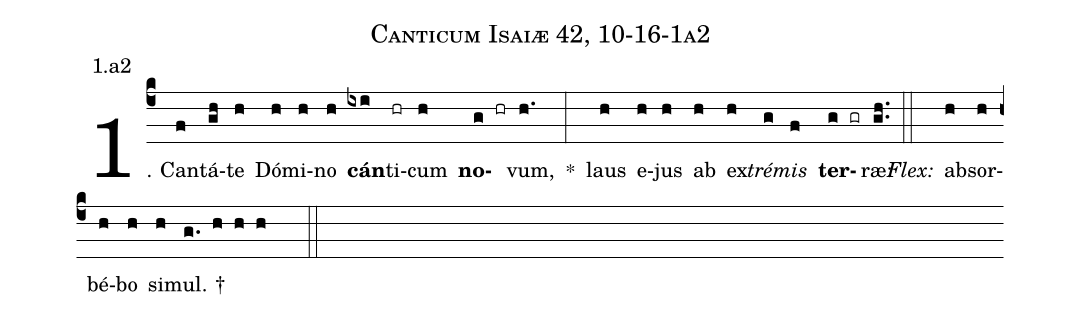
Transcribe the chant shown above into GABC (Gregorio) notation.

name: Canticum Isaiæ 42, 10-16-1a2;
annotation: 1.a2;
%%
(c4)1. Can(f)tá(gh)te(h) Dó(h)mi(h)no(h) <b>cán</b>(ixi)ti(hr)cum(h) <b>no</b>(g hr)vum,(h.) *(:) laus(h) e(h)jus(h) ab(h) ex(h)<i>tré</i>(g)<i>mis</i>(f) <b>ter</b>(g gr)ræ:(gh..) (::)
<i>Flex:</i>()  ab(h)sor(h)bé(h)bo(h) si(h)mul. †(g. h h h  ::)
